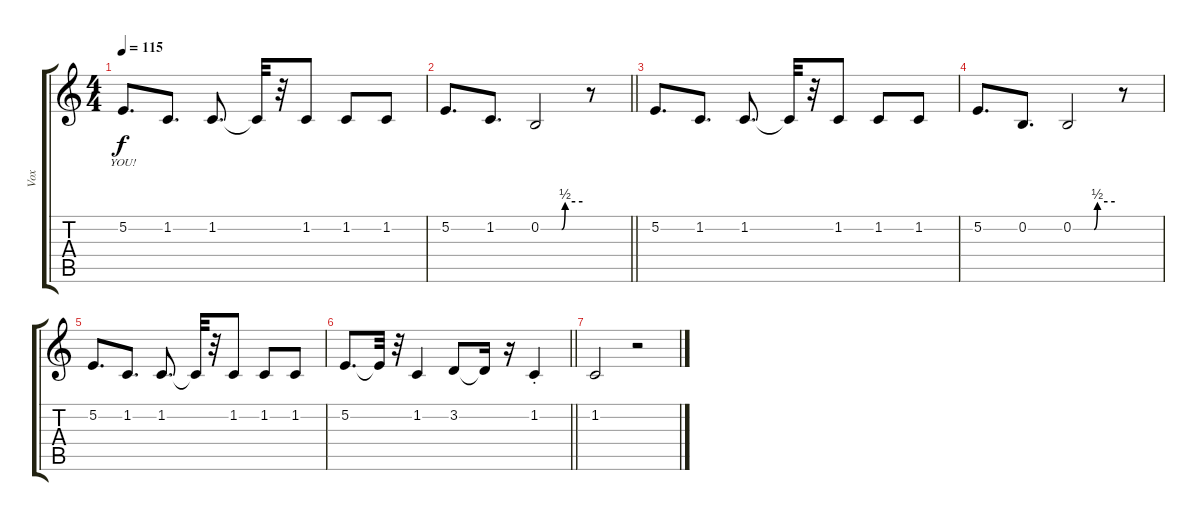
\track ("Vox" "Vox") {instrument clarinet}
\staff {score tabs}
\tuning (E4 B3 G3 D3 A2 E2) {hide}
\ts (4 4)
\tempo 115
\clef g2
\ks c
5.2.8{d lyrics (0 "YOU!") lyrics (1 "") lyrics (2 "") lyrics (3 "") lyrics (4 "") dy f} 1.2.8{d} 1.2.8{d} 1.2{t}.32 r.32 1.2.8 1.2.8 1.2.8 |
\barLineRight lightlight
5.2.8{d} 1.2.8{d} 0.2{be (custom 0 0 30 0 35 2 60 2)}.2 r.8 |
5.2.8{d} 1.2.8{d} 1.2.8{d} 1.2{t}.32 r.32 1.2.8 1.2.8 1.2.8 |
5.2.8{d} 0.2.8{d} 0.2{be (custom 0 0 30 0 35 2 60 2)}.2 r.8 |
5.2.8{d} 1.2.8{d} 1.2.8{d} 1.2{t}.32 r.32 1.2.8 1.2.8 1.2.8 |
\barLineRight lightlight
5.2.8{d} 5.2{t}.32 r.32 1.2.4 3.2.8 3.2{t}.16 r.16 1.2{st}.4 |
1.2.2 r.2
